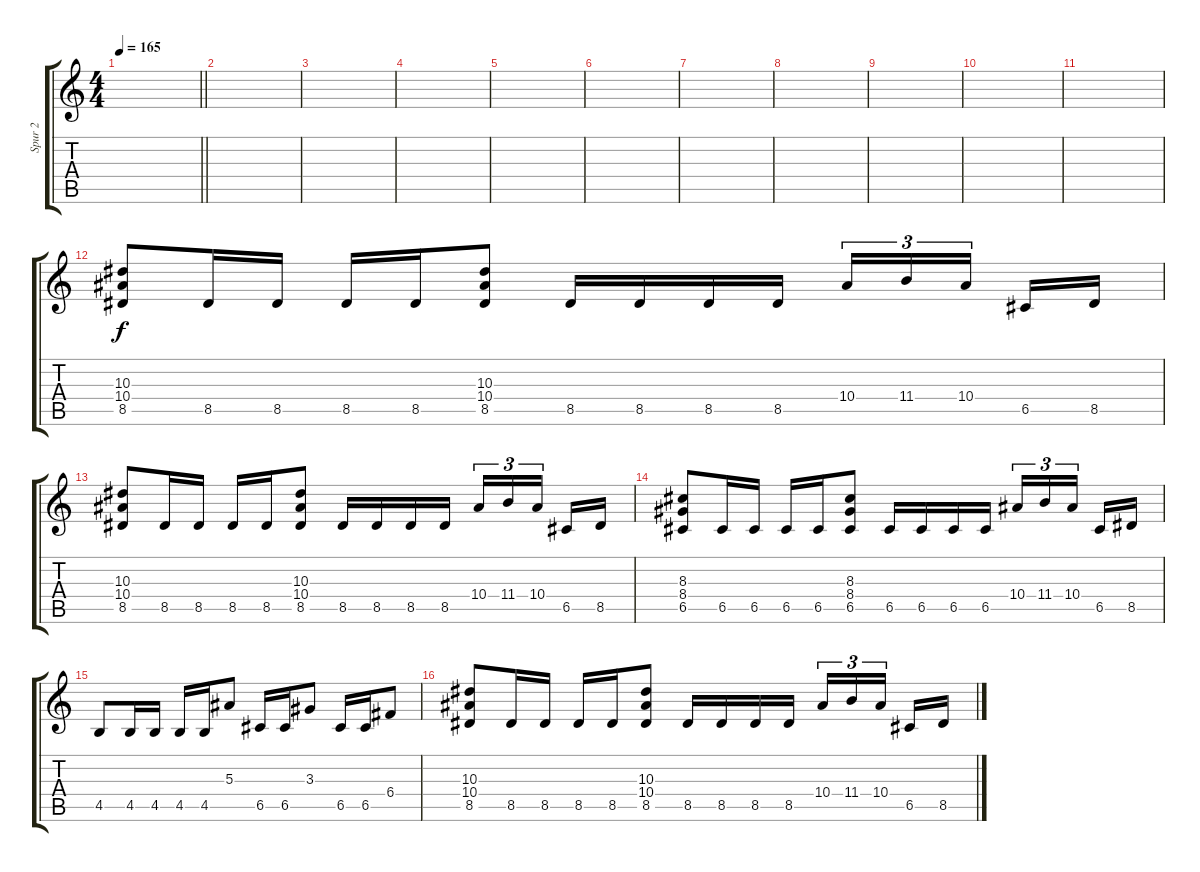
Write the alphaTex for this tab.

\track ("Spur 2" "Spur 2") {instrument distortionguitar}
\staff {score tabs}
\tuning (D4 A3 F3 C3 G2 D2) {hide}
\ts (4 4)
\tempo 165
\clef g2
\barLineRight lightlight
\ks c
|
|
|
|
|
|
|
|
|
|
|
(10.3 10.4 8.5).8 8.5.16 8.5.16 8.5.16 8.5.16 (10.3 10.4 8.5).8 8.5.16 8.5.16 8.5.16 8.5.16 10.4.16{tu (3 2)} 11.4.16{tu (3 2)} 10.4.16{tu (3 2) beam splitsecondary} 6.5.16 8.5.16 |
(10.3 10.4 8.5).8 8.5.16 8.5.16 8.5.16 8.5.16 (10.3 10.4 8.5).8 8.5.16 8.5.16 8.5.16 8.5.16 10.4.16{tu (3 2)} 11.4.16{tu (3 2)} 10.4.16{tu (3 2) beam splitsecondary} 6.5.16 8.5.16 |
(8.3 8.4 6.5).8 6.5.16 6.5.16 6.5.16 6.5.16 (8.3 8.4 6.5).8 6.5.16 6.5.16 6.5.16 6.5.16 10.4.16{tu (3 2)} 11.4.16{tu (3 2)} 10.4.16{tu (3 2) beam splitsecondary} 6.5.16 8.5.16 |
4.5.8 4.5.16 4.5.16 4.5.16 4.5.16 5.3.8 6.5.16 6.5.16 3.3.8 6.5.16 6.5.16 6.4.8 |
(10.3 10.4 8.5).8 8.5.16 8.5.16 8.5.16 8.5.16 (10.3 10.4 8.5).8 8.5.16 8.5.16 8.5.16 8.5.16 10.4.16{tu (3 2)} 11.4.16{tu (3 2)} 10.4.16{tu (3 2) beam splitsecondary} 6.5.16 8.5.16
